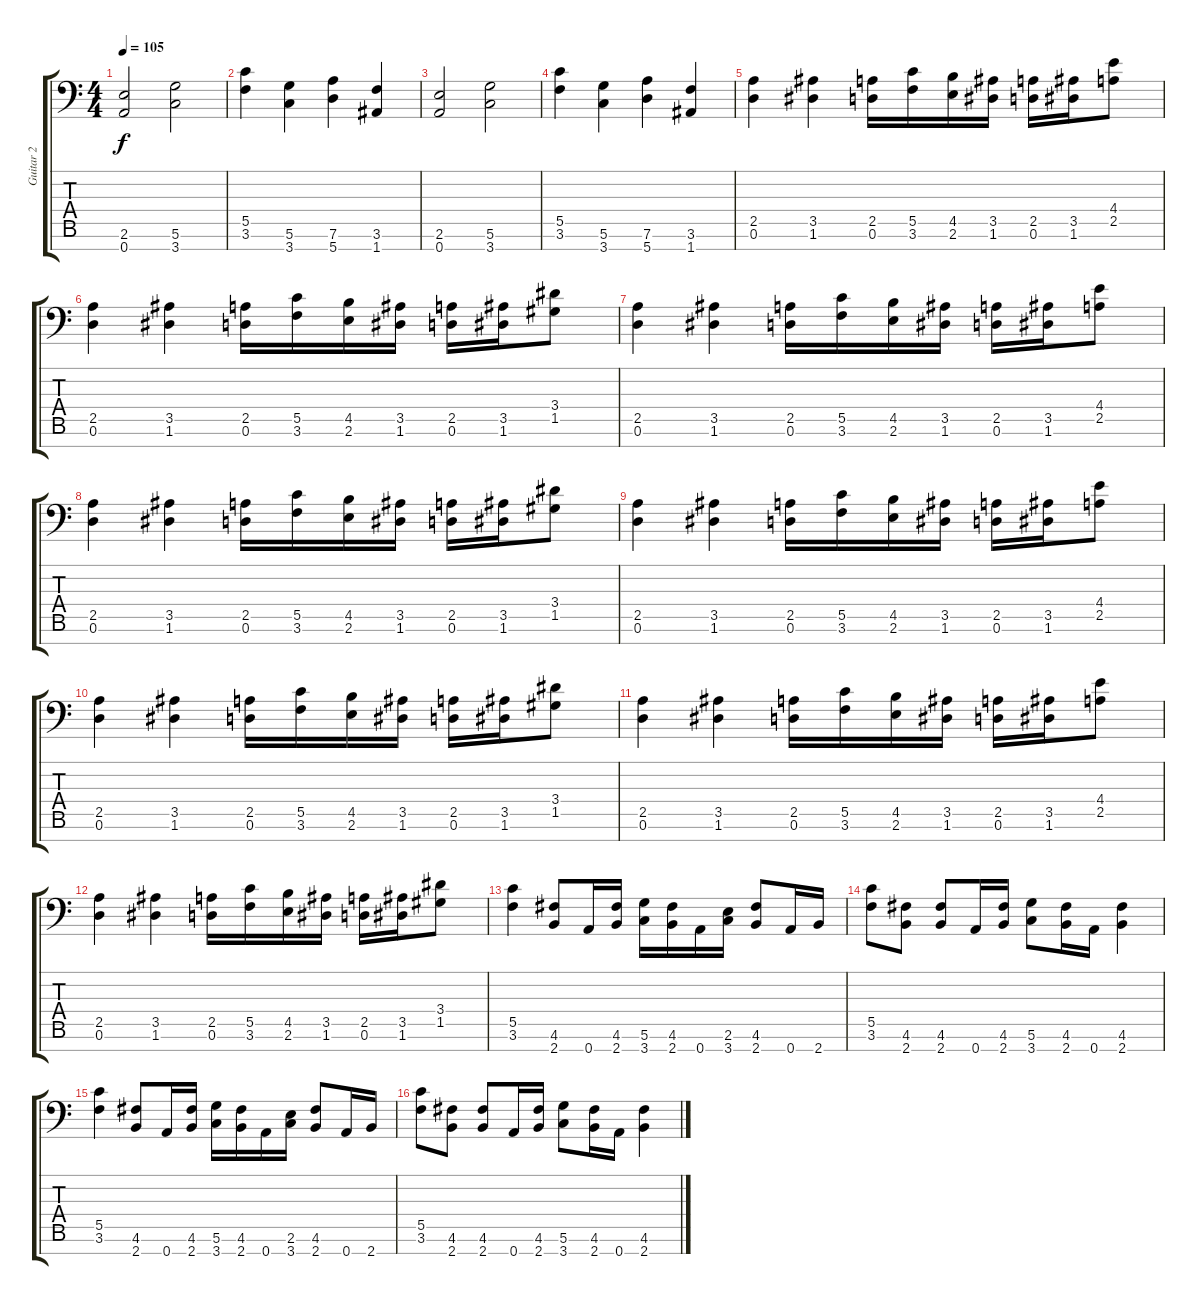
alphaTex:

\track ("Guitar 2" "Guitar 2") {instrument overdrivenguitar}
\staff {score tabs}
\tuning (D4 A3 F3 C3 G2 D2 A1) {hide}
\ts (4 4)
\tempo 105
\clef f4
\ks c
(2.6 0.7).2{dy f} (5.6 3.7).2 |
(5.5 3.6).4 (5.6 3.7).4 (7.6 5.7).4 (3.6 1.7).4 |
(2.6 0.7).2 (5.6 3.7).2 |
(5.5 3.6).4 (5.6 3.7).4 (7.6 5.7).4 (3.6 1.7).4 |
(2.5 0.6).4 (3.5 1.6).4 (2.5 0.6).16 (5.5 3.6).16 (4.5 2.6).16 (3.5 1.6).16 (2.5 0.6).16 (3.5 1.6).16 (4.4 2.5).8 |
(2.5 0.6).4 (3.5 1.6).4 (2.5 0.6).16 (5.5 3.6).16 (4.5 2.6).16 (3.5 1.6).16 (2.5 0.6).16 (3.5 1.6).16 (3.4 1.5).8 |
(2.5 0.6).4 (3.5 1.6).4 (2.5 0.6).16 (5.5 3.6).16 (4.5 2.6).16 (3.5 1.6).16 (2.5 0.6).16 (3.5 1.6).16 (4.4 2.5).8 |
(2.5 0.6).4 (3.5 1.6).4 (2.5 0.6).16 (5.5 3.6).16 (4.5 2.6).16 (3.5 1.6).16 (2.5 0.6).16 (3.5 1.6).16 (3.4 1.5).8 |
(2.5 0.6).4 (3.5 1.6).4 (2.5 0.6).16 (5.5 3.6).16 (4.5 2.6).16 (3.5 1.6).16 (2.5 0.6).16 (3.5 1.6).16 (4.4 2.5).8 |
(2.5 0.6).4 (3.5 1.6).4 (2.5 0.6).16 (5.5 3.6).16 (4.5 2.6).16 (3.5 1.6).16 (2.5 0.6).16 (3.5 1.6).16 (3.4 1.5).8 |
(2.5 0.6).4 (3.5 1.6).4 (2.5 0.6).16 (5.5 3.6).16 (4.5 2.6).16 (3.5 1.6).16 (2.5 0.6).16 (3.5 1.6).16 (4.4 2.5).8 |
(2.5 0.6).4 (3.5 1.6).4 (2.5 0.6).16 (5.5 3.6).16 (4.5 2.6).16 (3.5 1.6).16 (2.5 0.6).16 (3.5 1.6).16 (3.4 1.5).8 |
(5.5 3.6).4 (4.6 2.7).8 0.7.16 (4.6 2.7).16 (5.6 3.7).16 (4.6 2.7).16 0.7.16 (2.6 3.7).16 (4.6 2.7).8 0.7.16 2.7.16 |
(5.5 3.6).8 (4.6 2.7).8 (4.6 2.7).8 0.7.16 (4.6 2.7).16 (5.6 3.7).8 (4.6 2.7).16 0.7.16 (4.6 2.7).4 |
(5.5 3.6).4 (4.6 2.7).8 0.7.16 (4.6 2.7).16 (5.6 3.7).16 (4.6 2.7).16 0.7.16 (2.6 3.7).16 (4.6 2.7).8 0.7.16 2.7.16 |
(5.5 3.6).8 (4.6 2.7).8 (4.6 2.7).8 0.7.16 (4.6 2.7).16 (5.6 3.7).8 (4.6 2.7).16 0.7.16 (4.6 2.7).4
